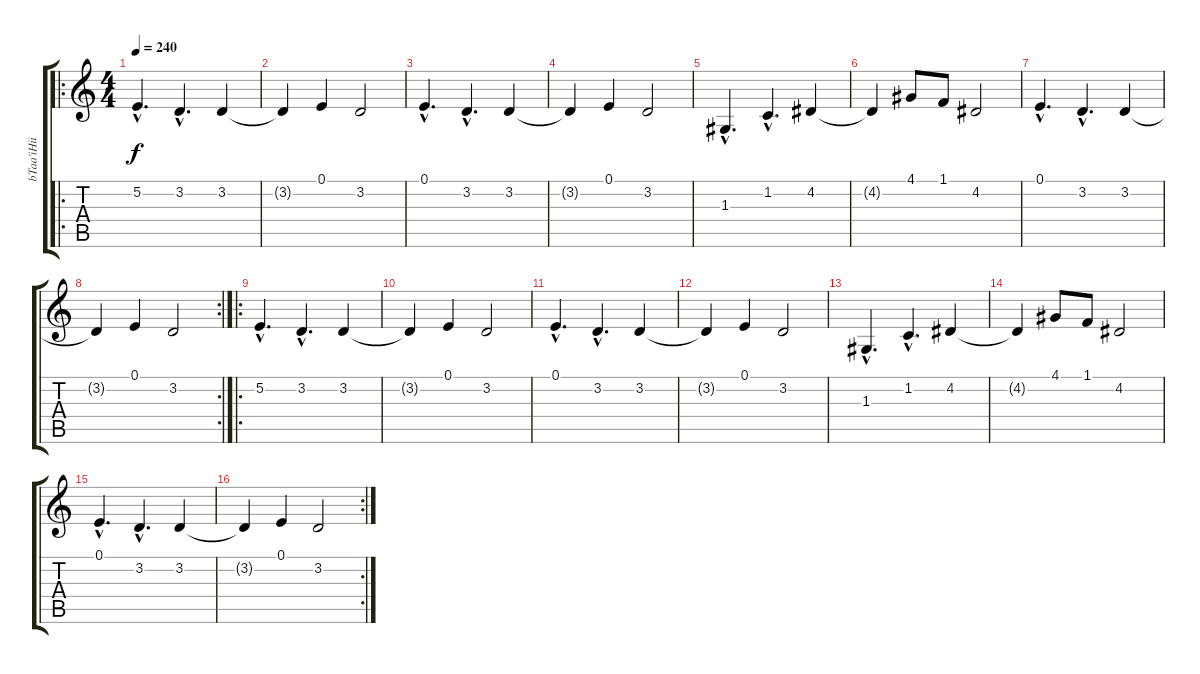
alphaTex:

\track ("bTaa'iHii" "bTaa'iHii") {instrument woodblock}
\staff {score tabs}
\tuning (E4 B3 G3 D3 A2 E2) {hide}
\ro
\ts (4 4)
\tempo 240
\clef g2
\ks c
5.2{hac}.4{d dy f} 3.2{hac}.4{d} 3.2.4 |
3.2{t}.4 0.1.4 3.2.2 |
0.1{hac}.4{d} 3.2{hac}.4{d} 3.2.4 |
3.2{t}.4 0.1.4 3.2.2 |
1.3{hac}.4{d} 1.2{hac}.4{d} 4.2.4 |
4.2{t}.4 4.1.8 1.1.8 4.2.2 |
0.1{hac}.4{d} 3.2{hac}.4{d} 3.2.4 |
\rc 2
3.2{t}.4 0.1.4 3.2.2 |
\ro
5.2{hac}.4{d} 3.2{hac}.4{d} 3.2.4 |
3.2{t}.4 0.1.4 3.2.2 |
0.1{hac}.4{d} 3.2{hac}.4{d} 3.2.4 |
3.2{t}.4 0.1.4 3.2.2 |
1.3{hac}.4{d} 1.2{hac}.4{d} 4.2.4 |
4.2{t}.4 4.1.8 1.1.8 4.2.2 |
0.1{hac}.4{d} 3.2{hac}.4{d} 3.2.4 |
\rc 2
3.2{t}.4 0.1.4 3.2.2
